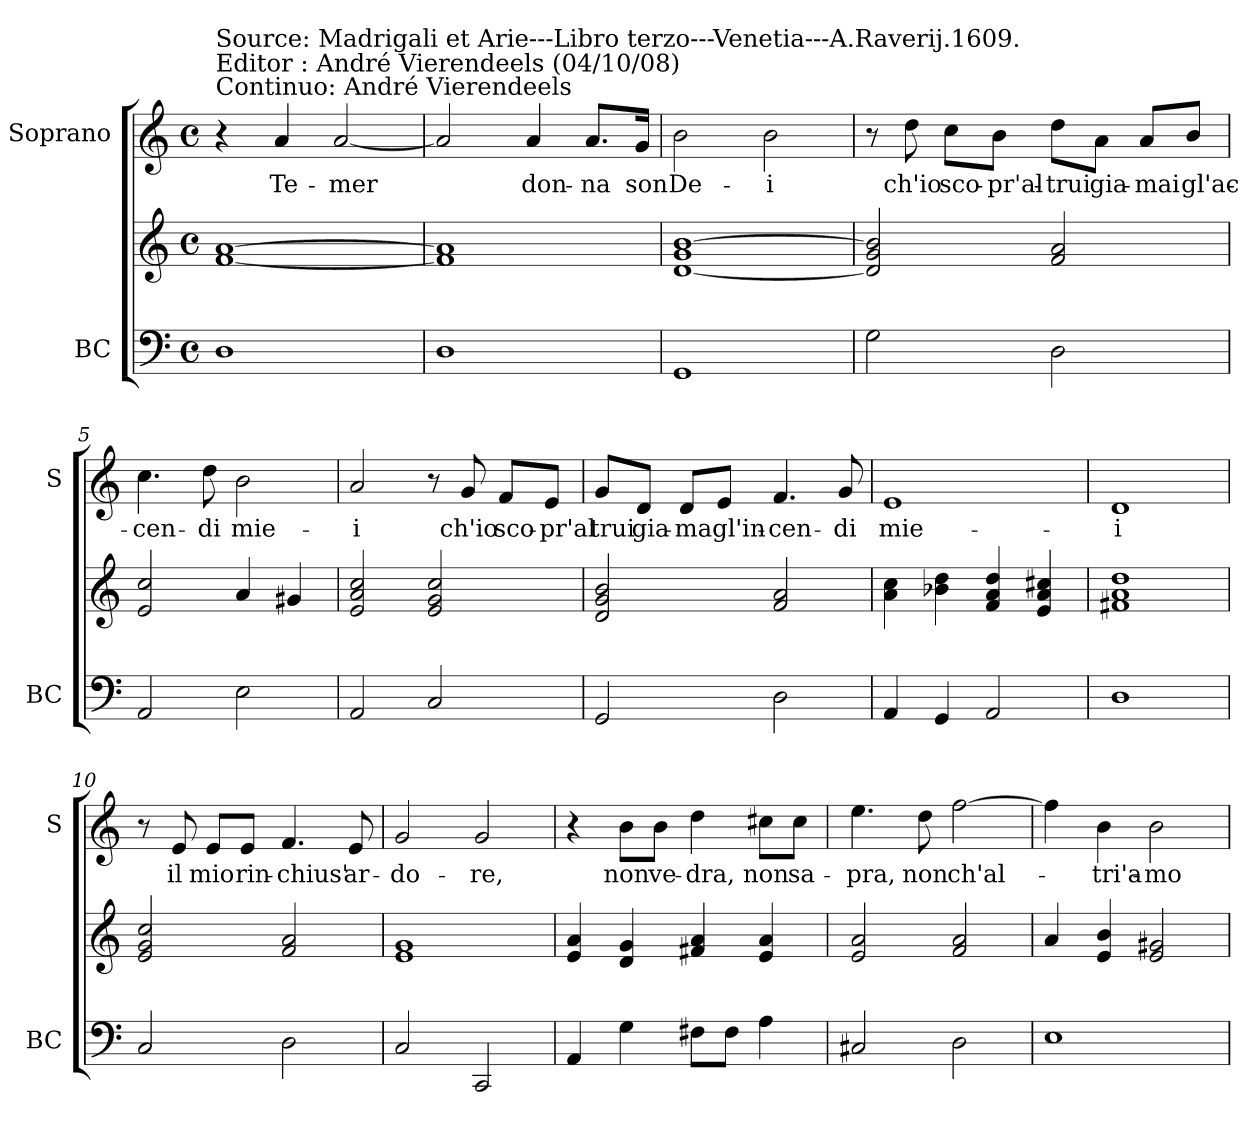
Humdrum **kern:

**kern	**kern	**kern	**text
*part3	*part2	*part1	*part1
*staff3	*staff2	*staff1	*staff1
*I"BC	*	*I"Soprano	*
*I'BC	*	*I'S	*
*clefF4	*clefG2	*clefG2	*
*k[]	*k[]	*k[]	*
*C:	*C:	*C:	*
*M4/4	*M4/4	*M4/4	*
*met(c)	*met(c)	*met(c)	*
=1	=1	=1	=1
!	!	!LO:TX:a:t=Editor &colon; André Vierendeels (04/10/08)\nContinuo&colon; André Vierendeels	!
!	!	!LO:TX:a:t=Source&colon; Madrigali et Arie---Libro terzo---Venetia---A.Raverij.1609.	!
1D	[1f [1a	4r	.
.	.	4a/	Te-
.	.	[2a/	-mer
=2	=2	=2	=2
1D	1f] 1a]	2a/]	.
.	.	4a/	don-
.	.	8.a/L	-na
.	.	16g/Jk	son
=3	=3	=3	=3
1GG	[1d 1g [1b	2b\	De-
.	.	2b\	-i
=4	=4	=4	=4
2G\	2d/] 2g/ 2b/]	8r	.
.	.	8dd\	ch'io
.	.	8cc\L	sco-
.	.	8b\J	-pr'al-
2D\	2f/ 2a/	8dd\L	-trui
.	.	8a\J	gia-
.	.	8a/L	-mai
.	.	8b/J	gl'ac-
=5	=5	=5	=5
2AA/	2e/ 2cc/	4.cc\	-cen-
.	.	8dd\	-di
2E\	4a/	2b\	mie-
.	4g#X/	.	.
!!LO:LB:g=z
=6	=6	=6	=6
2AA/	2e/ 2a/ 2cc/	2a/	-i
2C/	2e/ 2g/ 2cc/	8r	.
.	.	8g/	ch'io
.	.	8f/L	sco-
.	.	8e/J	-pr'al
=7	=7	=7	=7
2GG/	2d/ 2g/ 2b/	8g/L	trui
.	.	8d/J	gia-
.	.	8d/L	-ma
.	.	8e/J	gl'in-
2D\	2f/ 2a/	4.f/	-cen-
.	.	8g/	-di
=8	=8	=8	=8
4AA/	4a\ 4cc\	1e	mie-
4GG/	4b-X\ 4dd\	.	.
2AA/	4f/ 4a/ 4dd/	.	.
.	4e/ 4a/ 4cc#X/	.	.
=9	=9	=9	=9
1D	1f#X 1a 1dd	1d	-i
=10	=10	=10	=10
2C/	2e/ 2g/ 2cc/	8r	.
.	.	8e/	il
.	.	8e/L	mio
.	.	8e/J	rin-
2D\	2f/ 2a/	4.f/	-chius'
.	.	8e/	ar-
!!LO:LB:g=z
=11	=11	=11	=11
2C/	1e 1g	2g/	-do-
2CC/	.	2g/	-re,
=12	=12	=12	=12
4AA/	4e/ 4a/	4r	.
4G\	4d/ 4g/	8b\L	non
.	.	8b\J	ve-
8F#X\L	4f#X/ 4a/	4dd\	-dra,
8F#\J	.	.	.
4A\	4e/ 4a/	8cc#X\L	non
.	.	8cc#\J	sa-
=13	=13	=13	=13
2C#X/	2e/ 2a/	4.ee\	-pra,
.	.	8dd\	non
2D\	2f/ 2a/	[2ff\	ch'al-
=14	=14	=14	=14
1E	4a/	4ff\]	.
.	4e/ 4b/	4b\	-tri'a-
.	2e/ 2g#X/	2b\	-mo-
=	=	=	=
*-	*-	*-	*-
